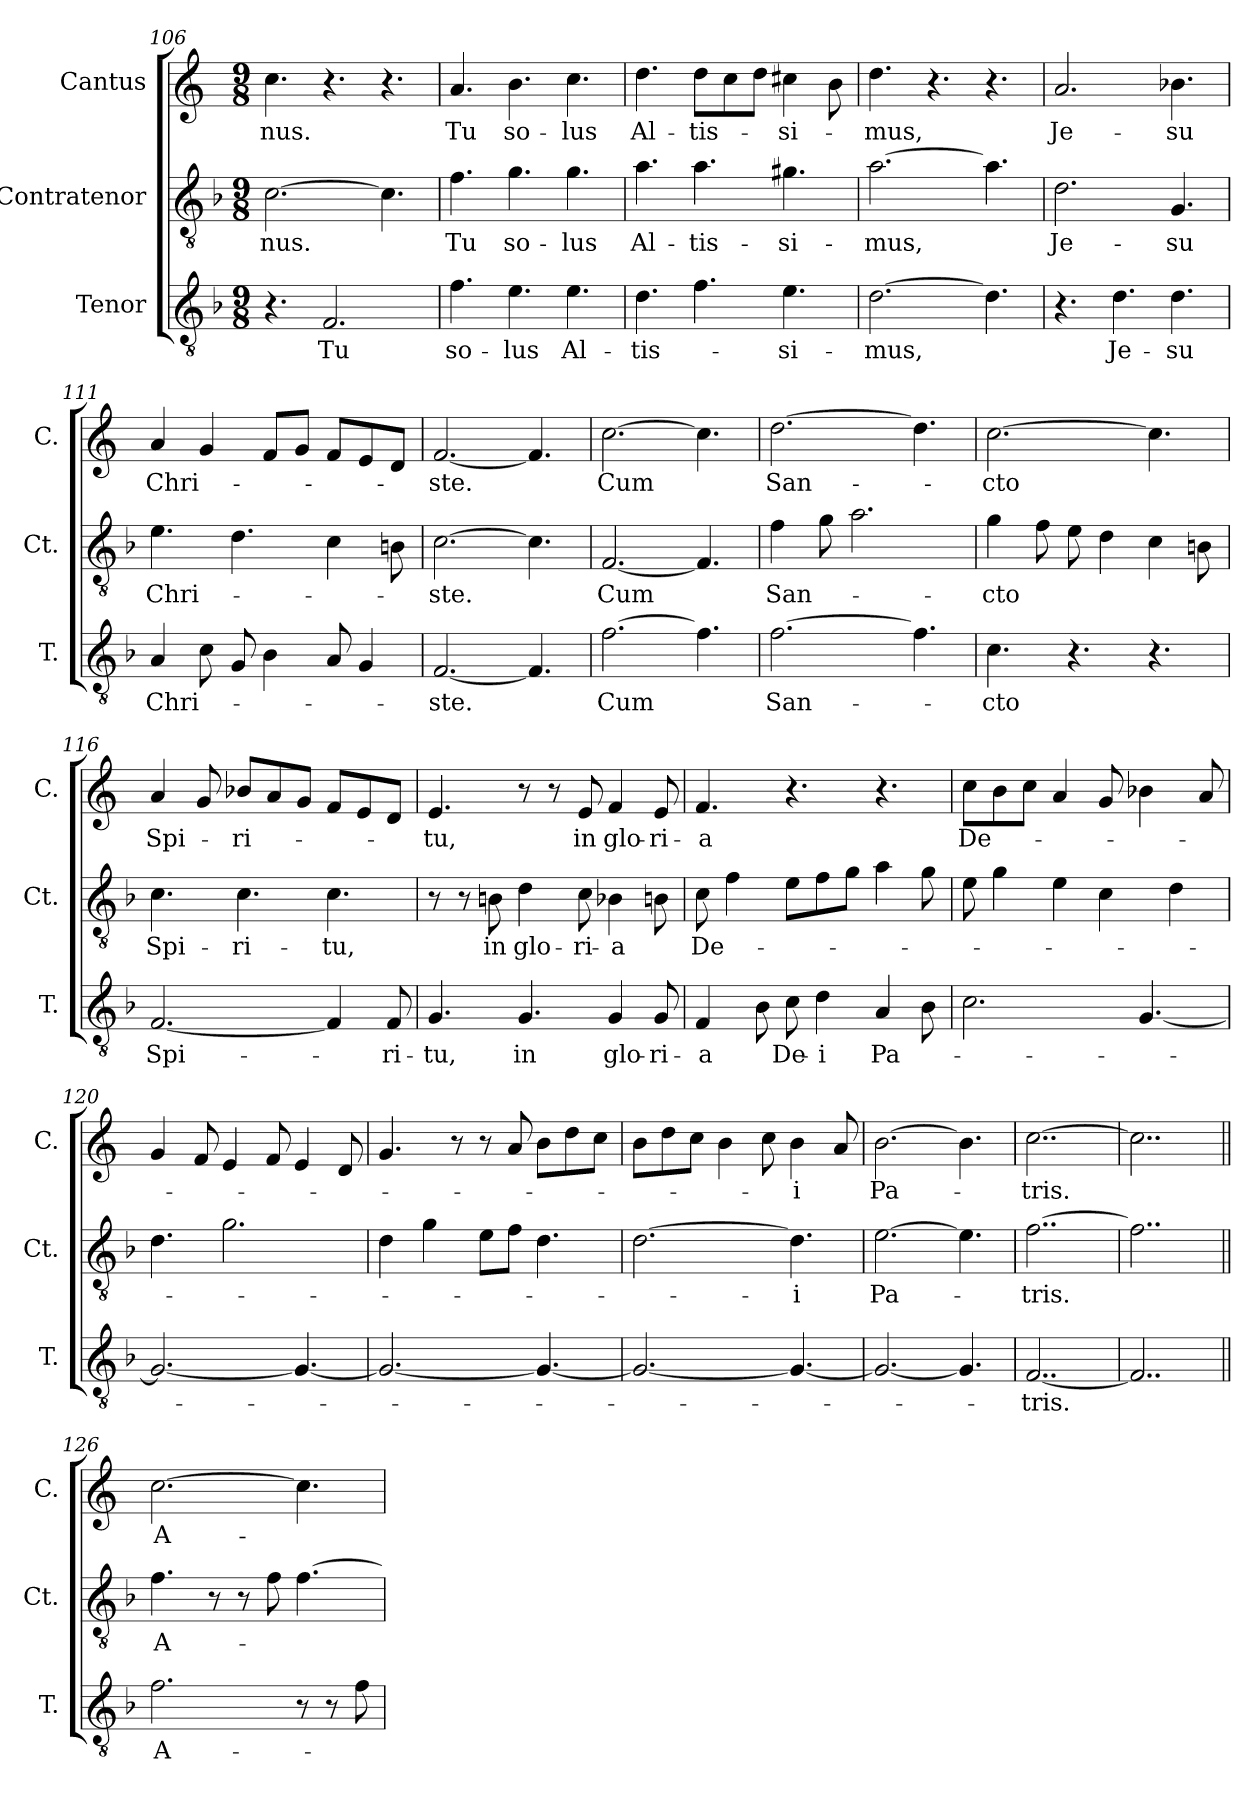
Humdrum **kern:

**kern	**text	**kern	**text	**kern	**text
*part3	*part3	*part2	*part2	*part1	*part1
*staff3	*staff3	*staff2	*staff2	*staff1	*staff1
*I"Tenor	*	*I"Contratenor	*	*I"Cantus	*
*I'T.	*	*I'Ct.	*	*I'C.	*
*clefGv2	*	*clefGv2	*	*clefG2	*
*k[b-]	*	*k[b-]	*	*k[]	*
*F:	*	*F:	*	*C:	*
*M9/8	*	*M9/8	*	*M9/8	*
=106	=106	=106	=106	=106	=106
4.r	.	[2.c\	-nus.	4.cc\	-nus.
2.F/	Tu	.	.	4.r	.
.	.	4.c\]	.	4.r	.
=107	=107	=107	=107	=107	=107
4.f\	so-	4.f\	Tu	4.a/	Tu
4.e\	-lus	4.g\	so-	4.b\	so-
4.e\	Al-	4.g\	-lus	4.cc\	-lus
!!LO:LB:g=z
=108	=108	=108	=108	=108	=108
4.d\	-tis-	4.a\	Al-	4.dd\	Al-
4.f\	.	4.a\	-tis-	8dd\L	-tis-
.	.	.	.	8cc\	.
.	.	.	.	8dd\J	.
4.e\	-si-	4.g#X\	-si-	4cc#X\	-si-
.	.	.	.	8b\	.
=109	=109	=109	=109	=109	=109
[2.d\	-mus,	[2.a\	-mus,	4.dd\	-mus,
.	.	.	.	4.r	.
4.d\]	.	4.a\]	.	4.r	.
=110	=110	=110	=110	=110	=110
4.r	.	2.d\	Je-	2.a/	Je-
4.d\	Je-	.	.	.	.
4.d\	-su	4.G/	-su	4.b-X\	-su
=111	=111	=111	=111	=111	=111
4A/	Chri-	4.e\	Chri-	4a/	Chri-
8c\	.	.	.	4g/	.
8G/	.	4.d\	.	.	.
4B-\	.	.	.	8f/L	.
.	.	.	.	8g/J	.
8A/	.	4c\	.	8f/L	.
4G/	.	.	.	8e/	.
.	.	8Bn\	.	8d/J	.
=112	=112	=112	=112	=112	=112
[2.F/	-ste.	[2.c\	-ste.	[2.f/	-ste.
4.F/]	.	4.c\]	.	4.f/]	.
=113	=113	=113	=113	=113	=113
[2.f\	Cum	[2.F/	Cum	[2.cc\	Cum
4.f\]	.	4.F/]	.	4.cc\]	.
!!LO:PB:g=z
=114	=114	=114	=114	=114	=114
[2.f\	San-	4f\	San-	[2.dd\	San-
.	.	8g\	.	.	.
.	.	2.a\	.	.	.
4.f\]	.	.	.	4.dd\]	.
=115	=115	=115	=115	=115	=115
4.c\	-cto	4g\	-cto	[2.cc\	-cto
.	.	8f\	.	.	.
4.r	.	8e\	.	.	.
.	.	4d\	.	.	.
4.r	.	4c\	.	4.cc\]	.
.	.	8Bn\	.	.	.
=116	=116	=116	=116	=116	=116
[2.F/	Spi-	4.c\	Spi-	4a/	Spi-
.	.	.	.	8g/	.
.	.	4.c\	-ri-	8b-X/L	-ri-
.	.	.	.	8a/	.
.	.	.	.	8g/J	.
4F/]	.	4.c\	-tu,	8f/L	.
.	.	.	.	8e/	.
8F/	-ri-	.	.	8d/J	.
=117	=117	=117	=117	=117	=117
4.G/	-tu,	8r	.	4.e/	-tu,
.	.	8r	.	.	.
.	.	8Bn\	in	.	.
4.G/	in	4d\	glo-	8r	.
.	.	.	.	8r	.
.	.	8c\	-ri-	8e/	in
4G/	glo-	4B-X\	-a	4f/	glo-
8G/	-ri-	8Bn\	.	8e/	-ri-
!!LO:LB:g=z
=118	=118	=118	=118	=118	=118
4F/	-a	8c\	De-	4.f/	-a
.	.	4f\	.	.	.
8B-\	.	.	.	.	.
8c\	De-	8e\L	.	4.r	.
4d\	-i	8f\	.	.	.
.	.	8g\J	.	.	.
4A/	Pa-	4a\	.	4.r	.
8B-\	.	8g\	.	.	.
=119	=119	=119	=119	=119	=119
2.c\	.	8e\	.	8cc\L	De-
.	.	4g\	.	8b\	.
.	.	.	.	8cc\J	.
.	.	4e\	.	4a/	.
.	.	4c\	.	8g/	.
[4.G/	.	.	.	4b-X\	.
.	.	4d\	.	.	.
.	.	.	.	8a/	.
=120	=120	=120	=120	=120	=120
2.G/_	.	4.d\	.	4g/	.
.	.	.	.	8f/	.
.	.	2.g\	.	4e/	.
.	.	.	.	8f/	.
4.G/_	.	.	.	4e/	.
.	.	.	.	8d/	.
=121	=121	=121	=121	=121	=121
2.G/_	.	4d\	.	4.g/	.
.	.	4g\	.	.	.
.	.	.	.	8r	.
.	.	8e\L	.	8r	.
.	.	8f\J	.	8a/	.
4.G/_	.	4.d\	.	8b\L	.
.	.	.	.	8dd\	.
.	.	.	.	8cc\J	.
!!LO:LB:g=z
=122	=122	=122	=122	=122	=122
2.G/_	.	[2.d\	.	8b\L	.
.	.	.	.	8dd\	.
.	.	.	.	8cc\J	.
.	.	.	.	4b\	.
.	.	.	.	8cc\	.
4.G/_	.	4.d\]	-i	4b\	-i
.	.	.	.	8a/	.
=123	=123	=123	=123	=123	=123
2.G/_	.	[2.e\	Pa-	[2.b\	Pa-
4.G/]	.	4.e\]	.	4.b\]	.
=124	=124	=124	=124	=124	=124
[2..F/	-tris.	[2..f\	-tris.	[2..cc\	-tris.
=125	=125	=125	=125	=125	=125
2..F/]	.	2..f\]	.	2..cc\]	.
=126||	=126||	=126||	=126||	=126||	=126||
2.f\	A-	4.f\	A-	[2.cc\	A-
.	.	8r	.	.	.
.	.	8r	.	.	.
.	.	8f\	.	.	.
8r	.	[4.f\	.	4.cc\]	.
8r	.	.	.	.	.
8f\	.	.	.	.	.
=	=	=	=	=	=
*-	*-	*-	*-	*-	*-
